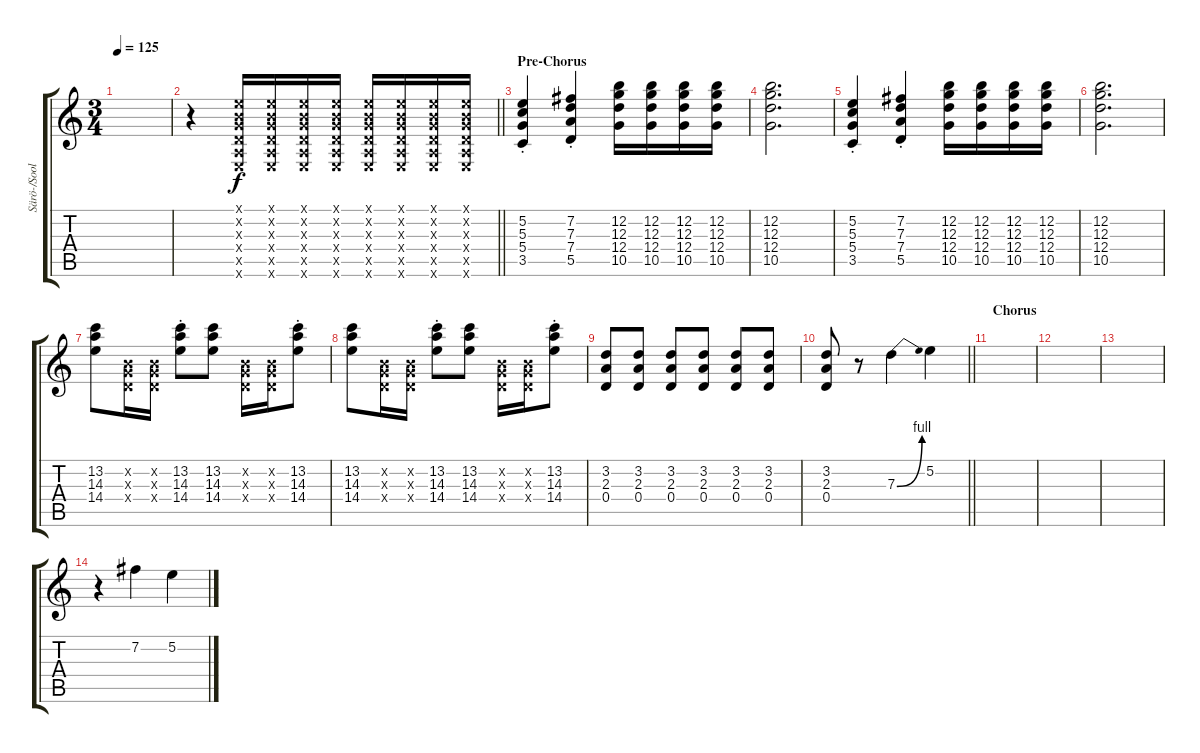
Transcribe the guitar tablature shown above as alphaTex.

\track ("Särö-/Soolokitara" "Särö-/Sool") {instrument overdrivenguitar}
\staff {score tabs}
\tuning (E4 B3 G3 D3 A2 E2) {hide}
\ts (3 4)
\tempo 125
\clef g2
\ks c
|
\barLineRight lightlight
r.4 (0.1{x} 0.2{x} 0.3{x} 0.4{x} 0.5{x} 0.6{x}).16 (0.1{x} 0.2{x} 0.3{x} 0.4{x} 0.5{x} 0.6{x}).16 (0.1{x} 0.2{x} 0.3{x} 0.4{x} 0.5{x} 0.6{x}).16 (0.1{x} 0.2{x} 0.3{x} 0.4{x} 0.5{x} 0.6{x}).16 (0.1{x} 0.2{x} 0.3{x} 0.4{x} 0.5{x} 0.6{x}).16 (0.1{x} 0.2{x} 0.3{x} 0.4{x} 0.5{x} 0.6{x}).16 (0.1{x} 0.2{x} 0.3{x} 0.4{x} 0.5{x} 0.6{x}).16 (0.1{x} 0.2{x} 0.3{x} 0.4{x} 0.5{x} 0.6{x}).16 |
\section ("" "Pre-Chorus")
(5.2{st} 5.3{st} 5.4{st} 3.5{st}).4 (7.2{st} 7.3{st} 7.4{st} 5.5{st}).4 (12.2 12.3 12.4 10.5).16 (12.2 12.3 12.4 10.5).16 (12.2 12.3 12.4 10.5).16 (12.2 12.3 12.4 10.5).16 |
(12.2 12.3 12.4 10.5).2{d} |
(5.2{st} 5.3{st} 5.4{st} 3.5{st}).4 (7.2{st} 7.3{st} 7.4{st} 5.5{st}).4 (12.2 12.3 12.4 10.5).16 (12.2 12.3 12.4 10.5).16 (12.2 12.3 12.4 10.5).16 (12.2 12.3 12.4 10.5).16 |
(12.2 12.3 12.4 10.5).2{d} |
(13.2 14.3 14.4).8 (0.2{x} 0.3{x} 0.4{x}).16 (0.2{x} 0.3{x} 0.4{x}).16 (13.2{st} 14.3{st} 14.4{st}).8 (13.2 14.3 14.4).8 (0.2{x} 0.3{x} 0.4{x}).16 (0.2{x} 0.3{x} 0.4{x}).16 (13.2{st} 14.3{st} 14.4{st}).8 |
(13.2 14.3 14.4).8 (0.2{x} 0.3{x} 0.4{x}).16 (0.2{x} 0.3{x} 0.4{x}).16 (13.2{st} 14.3{st} 14.4{st}).8 (13.2 14.3 14.4).8 (0.2{x} 0.3{x} 0.4{x}).16 (0.2{x} 0.3{x} 0.4{x}).16 (13.2{st} 14.3{st} 14.4{st}).8 |
(3.2 2.3 0.4).8 (3.2 2.3 0.4).8 (3.2 2.3 0.4).8 (3.2 2.3 0.4).8 (3.2 2.3 0.4).8 (3.2 2.3 0.4).8 |
\barLineRight lightlight
(3.2 2.3 0.4).8 r.8 7.3{be (bend 0 0 60 4)}.4 5.2.4 |
\section ("" "Chorus")
|
|
|
r.4 7.2.4 5.2.4
